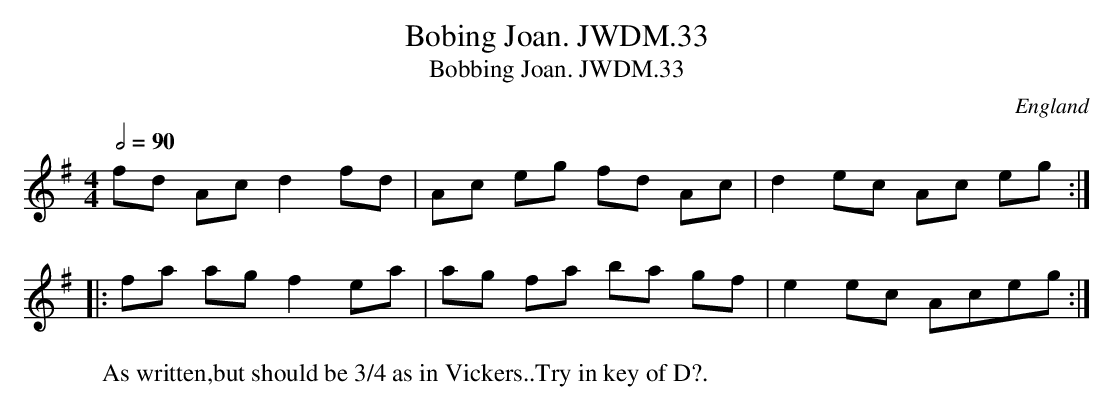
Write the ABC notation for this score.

X:1
T:Bobing Joan. JWDM.33
T:Bobbing Joan. JWDM.33
M:4/4
L:1/8
Q:1/2=90
O:England
W:As written,but should be 3/4 as in Vickers..Try in key of D?.
K:G major
fd Ac d2 fd|Ac eg fd Ac|d2 ec Ac eg:|!
|:fa ag f2 ea|ag fa ba gf|e2 ec Aceg:|
